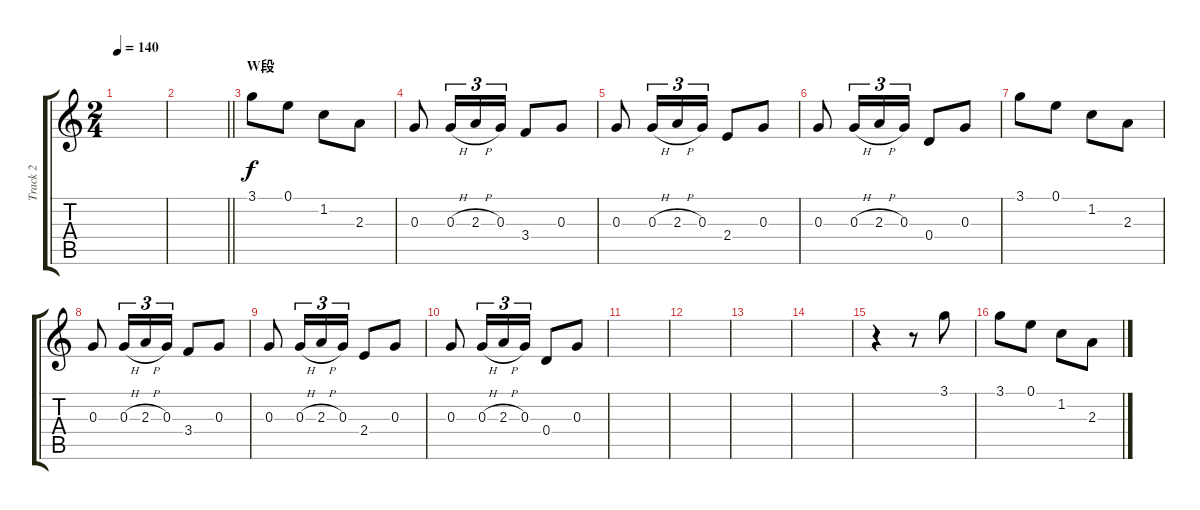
\track ("Track 2" "Track 2") {instrument acousticguitarsteel}
\staff {score tabs}
\tuning (E4 B3 G3 D3 A2 E2) {hide}
\ts (2 4)
\tempo 140
\clef g2
\ks c
|
\barLineRight lightlight
|
\section ("" "W段")
3.1.8{dy f} 0.1.8 1.2.8 2.3.8 |
0.3.8 0.3{h}.16{tu (3 2)} 2.3{h}.16{tu (3 2)} 0.3.16{tu (3 2)} 3.4.8 0.3.8 |
0.3.8 0.3{h}.16{tu (3 2)} 2.3{h}.16{tu (3 2)} 0.3.16{tu (3 2)} 2.4.8 0.3.8 |
0.3.8 0.3{h}.16{tu (3 2)} 2.3{h}.16{tu (3 2)} 0.3.16{tu (3 2)} 0.4.8 0.3.8 |
3.1.8 0.1.8 1.2.8 2.3.8 |
0.3.8 0.3{h}.16{tu (3 2)} 2.3{h}.16{tu (3 2)} 0.3.16{tu (3 2)} 3.4.8 0.3.8 |
0.3.8 0.3{h}.16{tu (3 2)} 2.3{h}.16{tu (3 2)} 0.3.16{tu (3 2)} 2.4.8 0.3.8 |
0.3.8 0.3{h}.16{tu (3 2)} 2.3{h}.16{tu (3 2)} 0.3.16{tu (3 2)} 0.4.8 0.3.8 |
|
|
|
|
r.4 r.8 3.1.8 |
3.1.8 0.1.8 1.2.8 2.3.8
